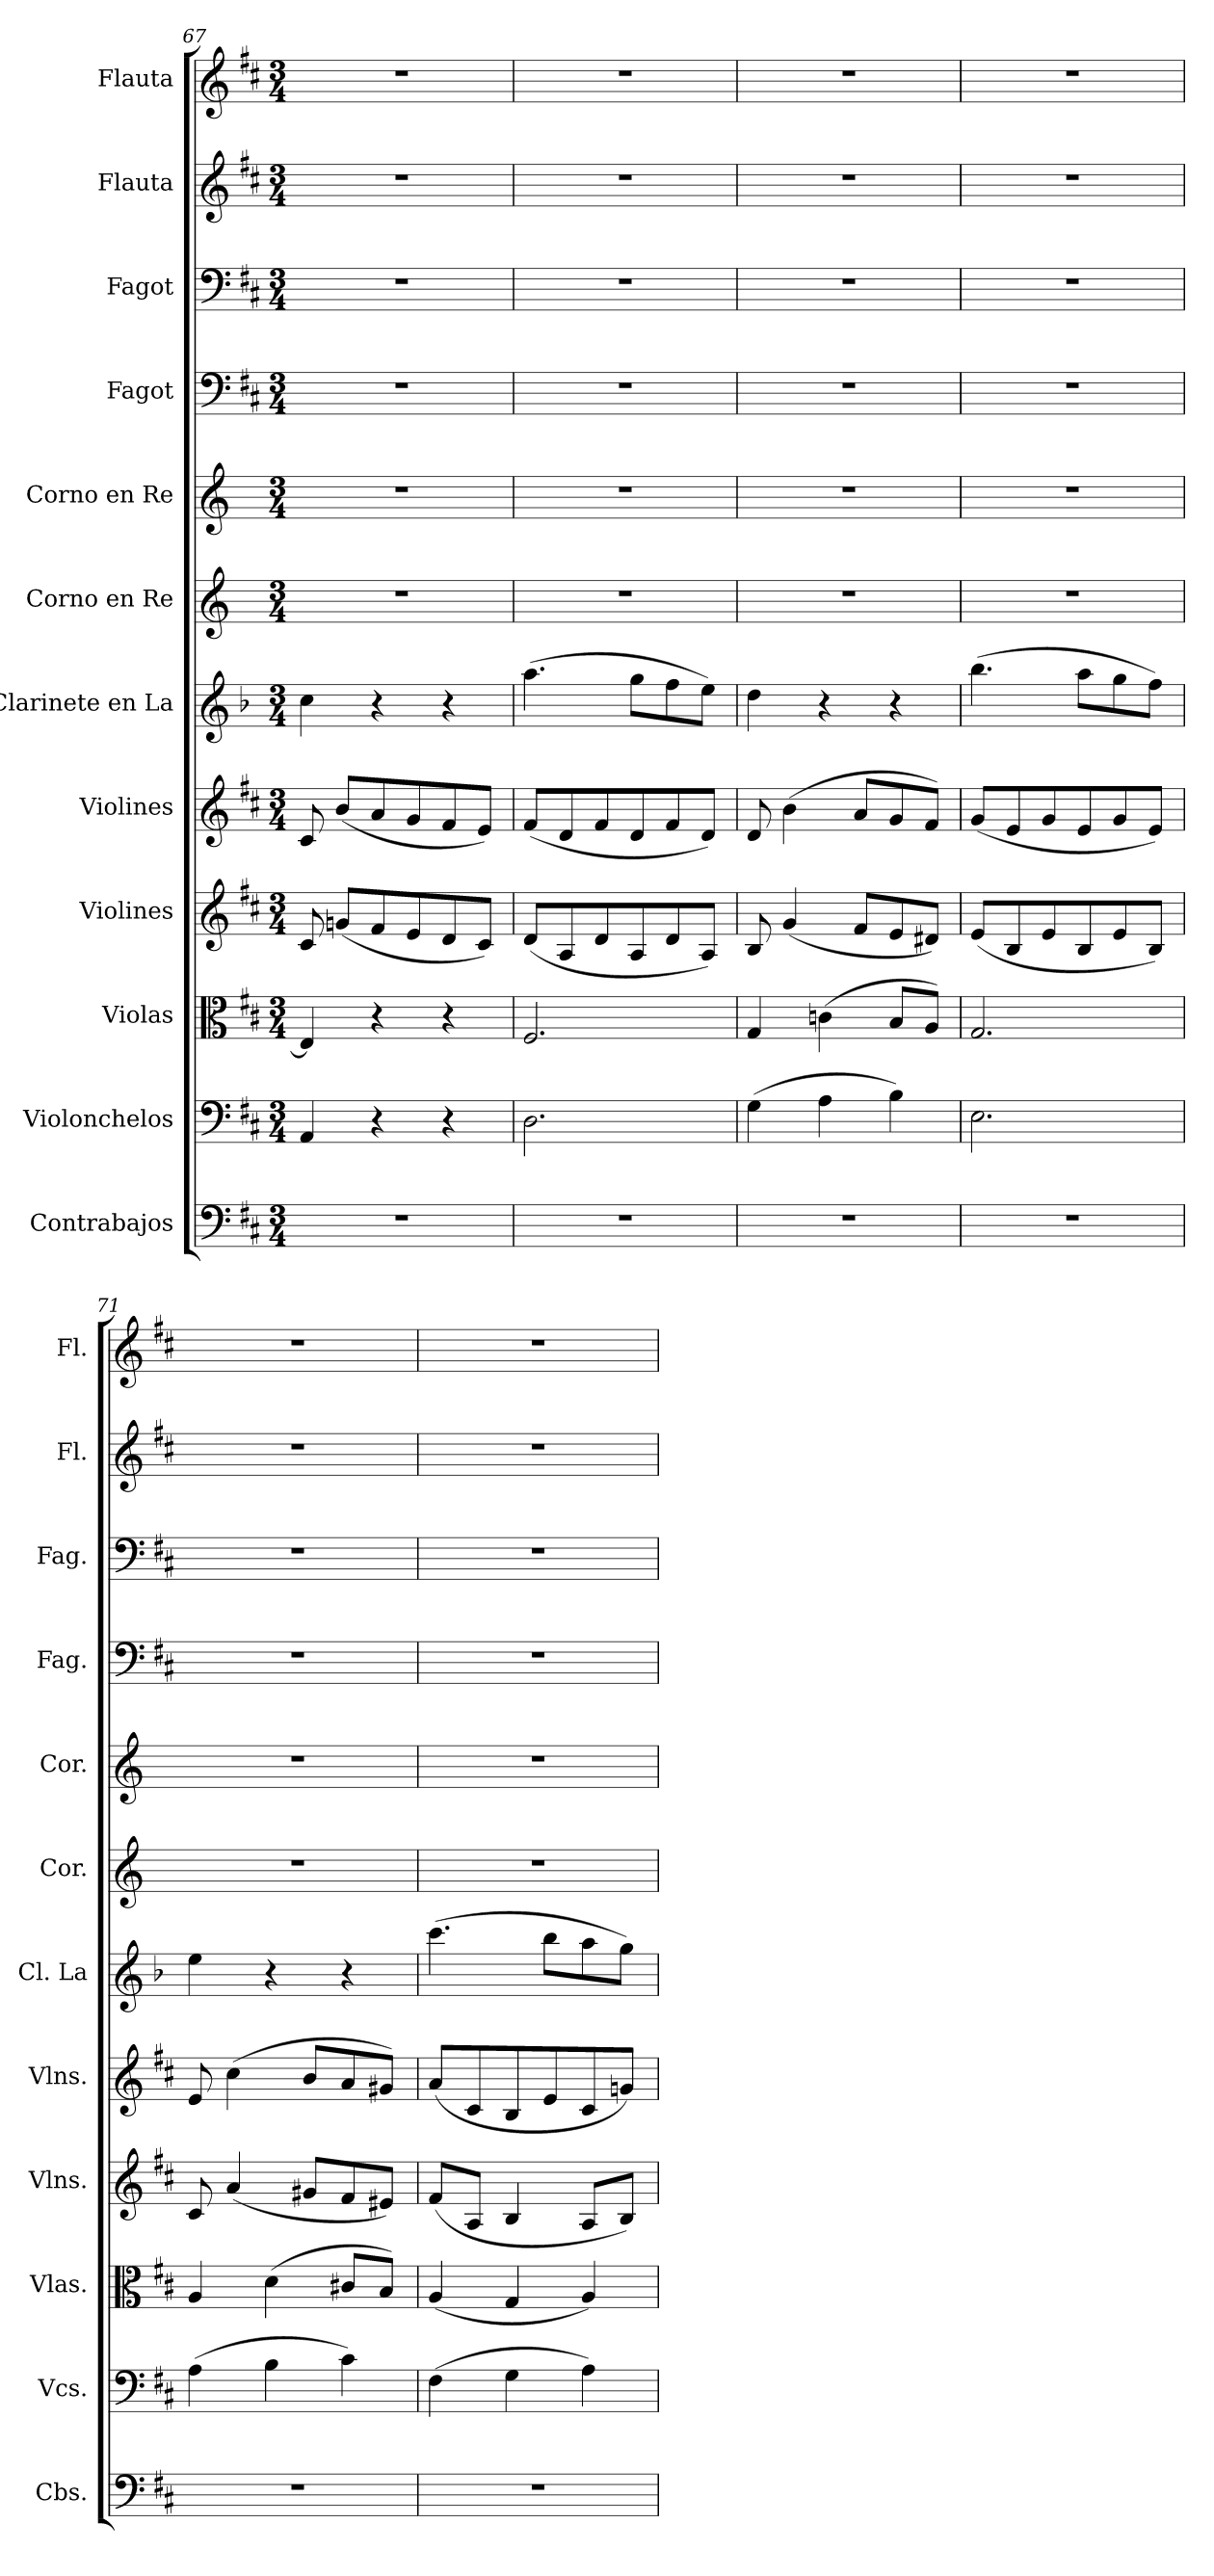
**kern	**kern	**kern	**kern	**kern	**kern	**kern	**kern	**kern	**kern	**kern	**kern
*part12	*part11	*part10	*part9	*part8	*part7	*part6	*part5	*part4	*part3	*part2	*part1
*staff12	*staff11	*staff10	*staff9	*staff8	*staff7	*staff6	*staff5	*staff4	*staff3	*staff2	*staff1
*I"Contrabajos	*I"Violonchelos	*I"Violas	*I"Violines	*I"Violines	*I"Clarinete en La	*I"Corno en Re	*I"Corno en Re	*I"Fagot	*I"Fagot	*I"Flauta	*I"Flauta
*I'Cbs.	*I'Vcs.	*I'Vlas.	*I'Vlns.	*I'Vlns.	*I'Cl. La	*I'Cor.	*I'Cor.	*I'Fag.	*I'Fag.	*I'Fl.	*I'Fl.
!!LO:LB:g=z
*clefF4	*clefF4	*clefC3	*clefG2	*clefG2	*clefG2	*clefG2	*clefG2	*clefF4	*clefF4	*clefG2	*clefG2
*ITrd7c12	*	*	*	*	*ITrd2c3	*ITrd6c10	*ITrd6c10	*	*	*	*
*k[f#c#]	*k[f#c#]	*k[f#c#]	*k[f#c#]	*k[f#c#]	*k[f#c#]	*k[f#c#]	*k[f#c#]	*k[f#c#]	*k[f#c#]	*k[f#c#]	*k[f#c#]
*M3/4	*M3/4	*M3/4	*M3/4	*M3/4	*M3/4	*M3/4	*M3/4	*M3/4	*M3/4	*M3/4	*M3/4
=67	=67	=67	=67	=67	=67	=67	=67	=67	=67	=67	=67
2.r	4AA/	4E/]	8c#/	8c#/	4a\	2.r	2.r	2.r	2.r	2.r	2.r
.	.	.	(<8gn/L	(<8b/L	.	.	.	.	.	.	.
.	4r	4r	8f#/	8a/	4r	.	.	.	.	.	.
.	.	.	8e/	8g/	.	.	.	.	.	.	.
.	4r	4r	8d/	8f#/	4r	.	.	.	.	.	.
.	.	.	8c#/J)	8e/J)	.	.	.	.	.	.	.
=68	=68	=68	=68	=68	=68	=68	=68	=68	=68	=68	=68
2.r	2.D\	2.F#/	(<8d/L	(<8f#/L	(>4.ff#\	2.r	2.r	2.r	2.r	2.r	2.r
.	.	.	8A/	8d/	.	.	.	.	.	.	.
.	.	.	8d/	8f#/	.	.	.	.	.	.	.
.	.	.	8A/	8d/	8ee\L	.	.	.	.	.	.
.	.	.	8d/	8f#/	8dd\	.	.	.	.	.	.
.	.	.	8A/J)	8d/J)	8cc#\J)	.	.	.	.	.	.
=69	=69	=69	=69	=69	=69	=69	=69	=69	=69	=69	=69
2.r	(>4G\	4G/	8B/	8d/	4b\	2.r	2.r	2.r	2.r	2.r	2.r
.	.	.	(<4g/	(>4b\	.	.	.	.	.	.	.
.	4A\	(>4cn\	.	.	4r	.	.	.	.	.	.
.	.	.	8f#/L	8a/L	.	.	.	.	.	.	.
.	4B\)	8B/L	8e/	8g/	4r	.	.	.	.	.	.
.	.	8A/J)	8d#X/J)	8f#/J)	.	.	.	.	.	.	.
=70	=70	=70	=70	=70	=70	=70	=70	=70	=70	=70	=70
2.r	2.E\	2.G/	(<8e/L	(<8g/L	(>4.gg\	2.r	2.r	2.r	2.r	2.r	2.r
.	.	.	8B/	8e/	.	.	.	.	.	.	.
.	.	.	8e/	8g/	.	.	.	.	.	.	.
.	.	.	8B/	8e/	8ff#\L	.	.	.	.	.	.
.	.	.	8e/	8g/	8ee\	.	.	.	.	.	.
.	.	.	8B/J)	8e/J)	8dd\J)	.	.	.	.	.	.
=71	=71	=71	=71	=71	=71	=71	=71	=71	=71	=71	=71
2.r	(>4A\	4A/	8c#/	8e/	4cc#\	2.r	2.r	2.r	2.r	2.r	2.r
.	.	.	(<4a/	(>4cc#\	.	.	.	.	.	.	.
.	4B\	(>4d\	.	.	4r	.	.	.	.	.	.
.	.	.	8g#X/L	8b/L	.	.	.	.	.	.	.
.	4c#\)	8c#X/L	8f#/	8a/	4r	.	.	.	.	.	.
.	.	8B/J)	8e#X/J)	8g#X/J)	.	.	.	.	.	.	.
=72	=72	=72	=72	=72	=72	=72	=72	=72	=72	=72	=72
2.r	(>4F#\	(<4A/	(<8f#/L	(<8a/L	(>4.aa\	2.r	2.r	2.r	2.r	2.r	2.r
.	.	.	8A/J	8c#/	.	.	.	.	.	.	.
.	4G\	4G/	4B/	8B/	.	.	.	.	.	.	.
.	.	.	.	8e/	8gg\L	.	.	.	.	.	.
.	4A\)	4A/)	8A/L	8c#/	8ff#\	.	.	.	.	.	.
.	.	.	8B/J)	8gn/J)	8ee\J)	.	.	.	.	.	.
=	=	=	=	=	=	=	=	=	=	=	=
*-	*-	*-	*-	*-	*-	*-	*-	*-	*-	*-	*-
